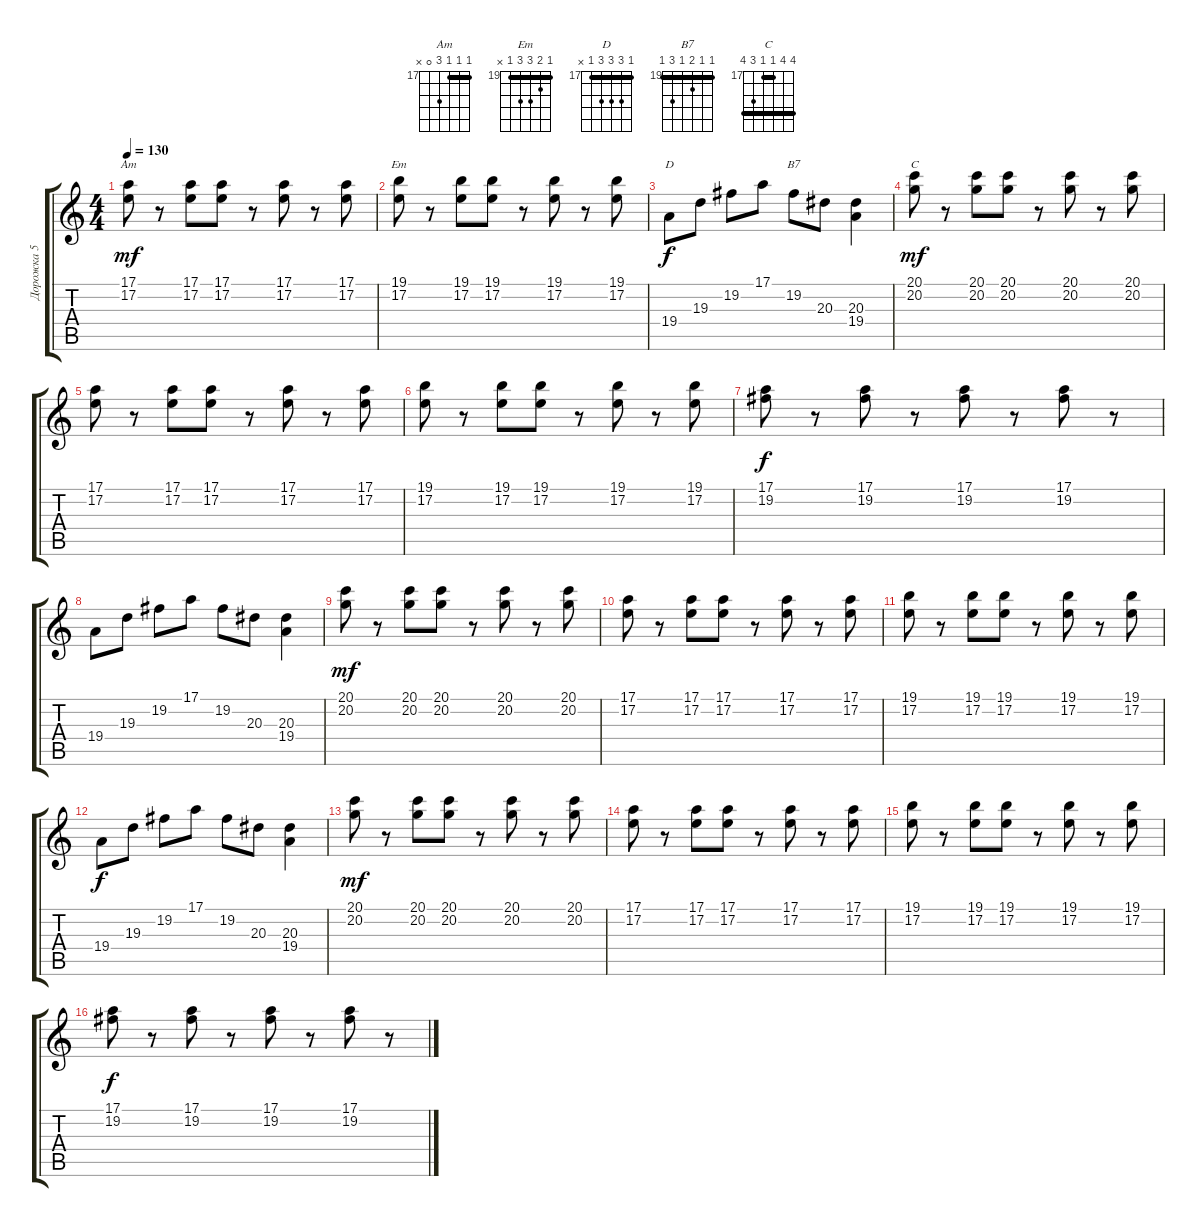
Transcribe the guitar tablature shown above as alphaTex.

\track ("Дорожка 5" "Дорожка 5") {instrument rockorgan}
\staff {score tabs}
\tuning (E4 B3 G3 D3 A2 E2) {hide}
\chord ("Am" 17 17 17 19 0 x) {firstfret 17 barre 17}
\chord ("Em" 19 20 21 21 19 x) {firstfret 19 barre 19}
\chord ("D" 17 19 19 19 17 x) {firstfret 17 barre 17}
\chord ("B7" 19 19 20 19 21 19) {firstfret 19 barre 19}
\chord ("C" 20 20 17 17 19 20) {firstfret 17 barre (17 20)}
\ts (4 4)
\tempo 130
\clef g2
\ks c
(17.1 17.2).8{ch "Am" dy mf} r.8 (17.1 17.2).8 (17.1 17.2).8 r.8 (17.1 17.2).8 r.8 (17.1 17.2).8 |
(19.1 17.2).8{ch "Em"} r.8 (19.1 17.2).8 (19.1 17.2).8 r.8 (19.1 17.2).8 r.8 (19.1 17.2).8 |
19.4.8{ch "D" dy f} 19.3.8 19.2.8 17.1.8 19.2.8{ch "B7"} 20.3.8 (20.3 19.4).4 |
(20.1 20.2).8{ch "C" dy mf} r.8 (20.1 20.2).8 (20.1 20.2).8 r.8 (20.1 20.2).8 r.8 (20.1 20.2).8 |
(17.1 17.2).8 r.8 (17.1 17.2).8 (17.1 17.2).8 r.8 (17.1 17.2).8 r.8 (17.1 17.2).8 |
(19.1 17.2).8 r.8 (19.1 17.2).8 (19.1 17.2).8 r.8 (19.1 17.2).8 r.8 (19.1 17.2).8 |
(17.1 19.2).8{dy f} r.8 (17.1 19.2).8 r.8 (17.1 19.2).8 r.8 (17.1 19.2).8 r.8 |
19.4.8 19.3.8 19.2.8 17.1.8 19.2.8 20.3.8 (20.3 19.4).4 |
(20.1 20.2).8{dy mf} r.8 (20.1 20.2).8 (20.1 20.2).8 r.8 (20.1 20.2).8 r.8 (20.1 20.2).8 |
(17.1 17.2).8 r.8 (17.1 17.2).8 (17.1 17.2).8 r.8 (17.1 17.2).8 r.8 (17.1 17.2).8 |
(19.1 17.2).8 r.8 (19.1 17.2).8 (19.1 17.2).8 r.8 (19.1 17.2).8 r.8 (19.1 17.2).8 |
19.4.8{dy f} 19.3.8 19.2.8 17.1.8 19.2.8 20.3.8 (20.3 19.4).4 |
(20.1 20.2).8{dy mf} r.8 (20.1 20.2).8 (20.1 20.2).8 r.8 (20.1 20.2).8 r.8 (20.1 20.2).8 |
(17.1 17.2).8 r.8 (17.1 17.2).8 (17.1 17.2).8 r.8 (17.1 17.2).8 r.8 (17.1 17.2).8 |
(19.1 17.2).8 r.8 (19.1 17.2).8 (19.1 17.2).8 r.8 (19.1 17.2).8 r.8 (19.1 17.2).8 |
(17.1 19.2).8{dy f} r.8 (17.1 19.2).8 r.8 (17.1 19.2).8 r.8 (17.1 19.2).8 r.8
